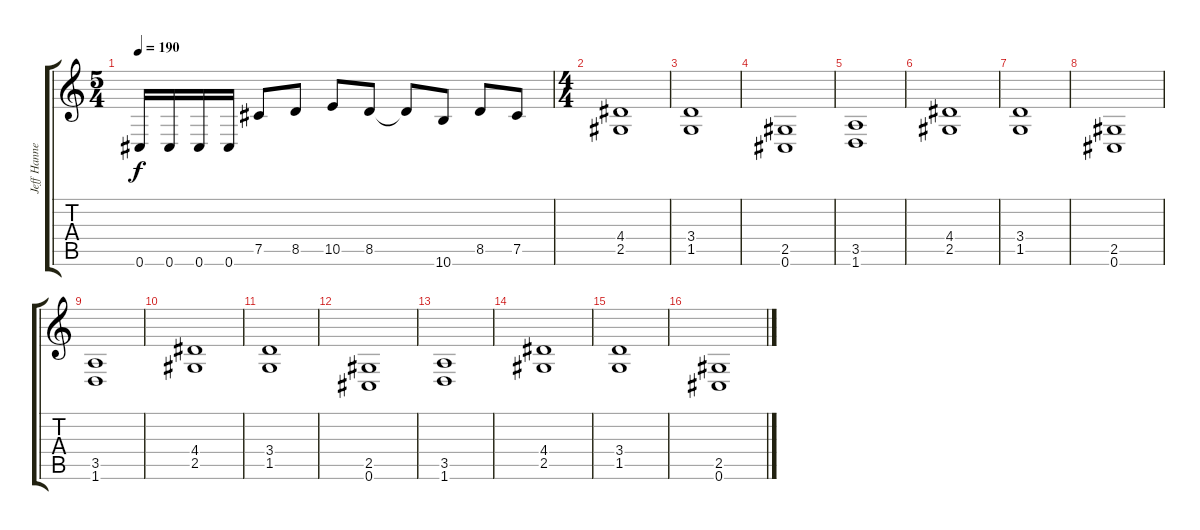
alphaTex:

\track ("Jeff Hanneman" "Jeff Hanne") {instrument distortionguitar}
\staff {score tabs}
\tuning (Db4 Ab3 E3 B2 Gb2 Db2) {hide}
\ts (5 4)
\tempo 190
\clef g2
\ks c
0.6.16{dy f} 0.6.16 0.6.16 0.6.16 7.5.8 8.5.8 10.5.8 8.5.8 8.5{t}.8 10.6.8 8.5.8 7.5.8 |
\ts (4 4)
(4.4 2.5).1 |
(3.4 1.5).1 |
(2.5 0.6).1 |
(3.5 1.6).1 |
(4.4 2.5).1 |
(3.4 1.5).1 |
(2.5 0.6).1 |
(3.5 1.6).1 |
(4.4 2.5).1 |
(3.4 1.5).1 |
(2.5 0.6).1 |
(3.5 1.6).1 |
(4.4 2.5).1 |
(3.4 1.5).1 |
(2.5 0.6).1
